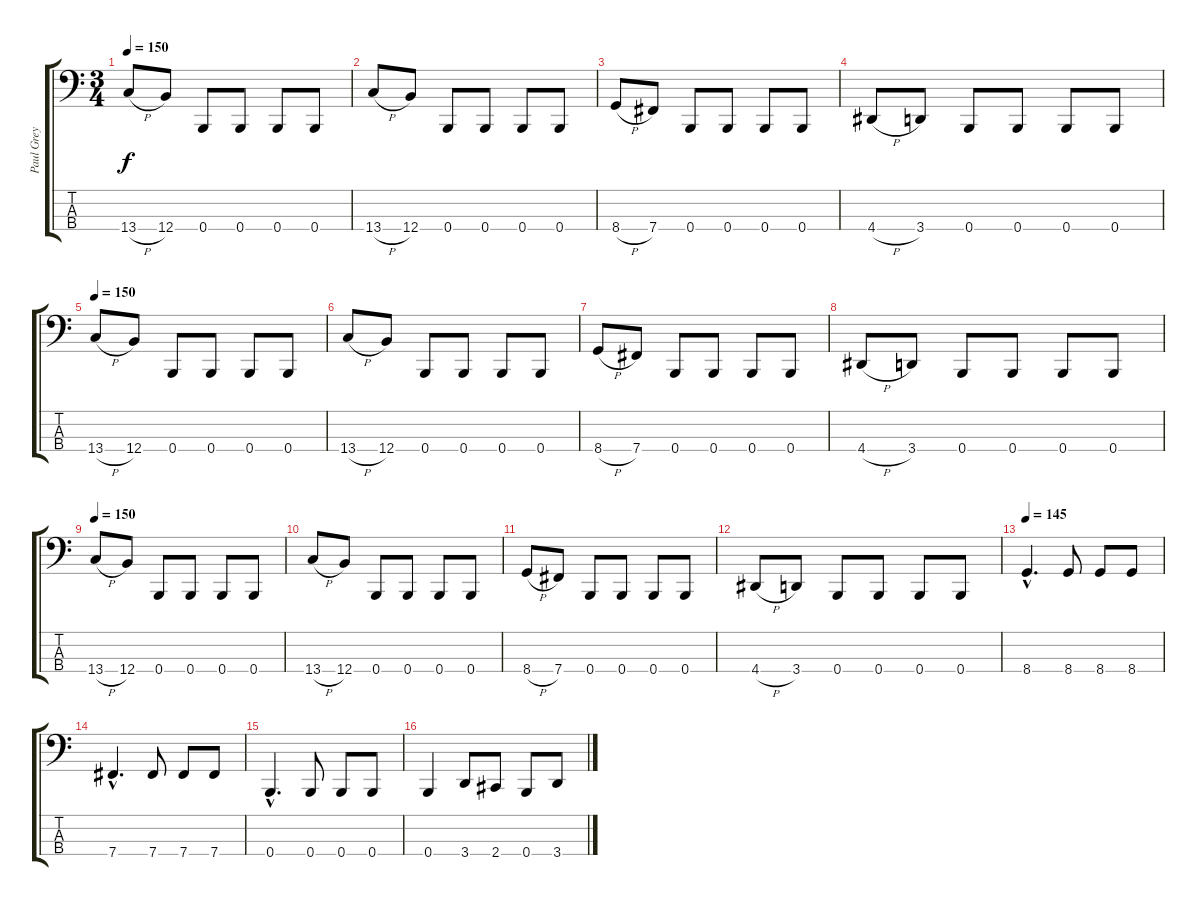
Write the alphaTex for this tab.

\track ("Paul Grey" "Paul Grey") {instrument electricbasspick}
\staff {score tabs}
\tuning (E2 B1 Gb1 B0) {hide}
\ts (3 4)
\tempo 150
\clef f4
\ks c
13.4{h}.8{dy f} 12.4.8 0.4.8 0.4.8 0.4.8 0.4.8 |
13.4{h}.8 12.4.8 0.4.8 0.4.8 0.4.8 0.4.8 |
8.4{h}.8 7.4.8 0.4.8 0.4.8 0.4.8 0.4.8 |
4.4{h}.8 3.4.8 0.4.8 0.4.8 0.4.8 0.4.8 |
\tempo 150
13.4{h}.8 12.4.8 0.4.8 0.4.8 0.4.8 0.4.8 |
13.4{h}.8 12.4.8 0.4.8 0.4.8 0.4.8 0.4.8 |
8.4{h}.8 7.4.8 0.4.8 0.4.8 0.4.8 0.4.8 |
4.4{h}.8 3.4.8 0.4.8 0.4.8 0.4.8 0.4.8 |
\tempo 150
13.4{h}.8 12.4.8 0.4.8 0.4.8 0.4.8 0.4.8 |
13.4{h}.8 12.4.8 0.4.8 0.4.8 0.4.8 0.4.8 |
8.4{h}.8 7.4.8 0.4.8 0.4.8 0.4.8 0.4.8 |
4.4{h}.8 3.4.8 0.4.8 0.4.8 0.4.8 0.4.8 |
\tempo 145
8.4{hac}.4{d} 8.4.8 8.4.8 8.4.8 |
7.4{hac}.4{d} 7.4.8 7.4.8 7.4.8 |
0.4{hac}.4{d} 0.4.8 0.4.8 0.4.8 |
0.4.4 3.4.8 2.4.8 0.4.8 3.4.8
